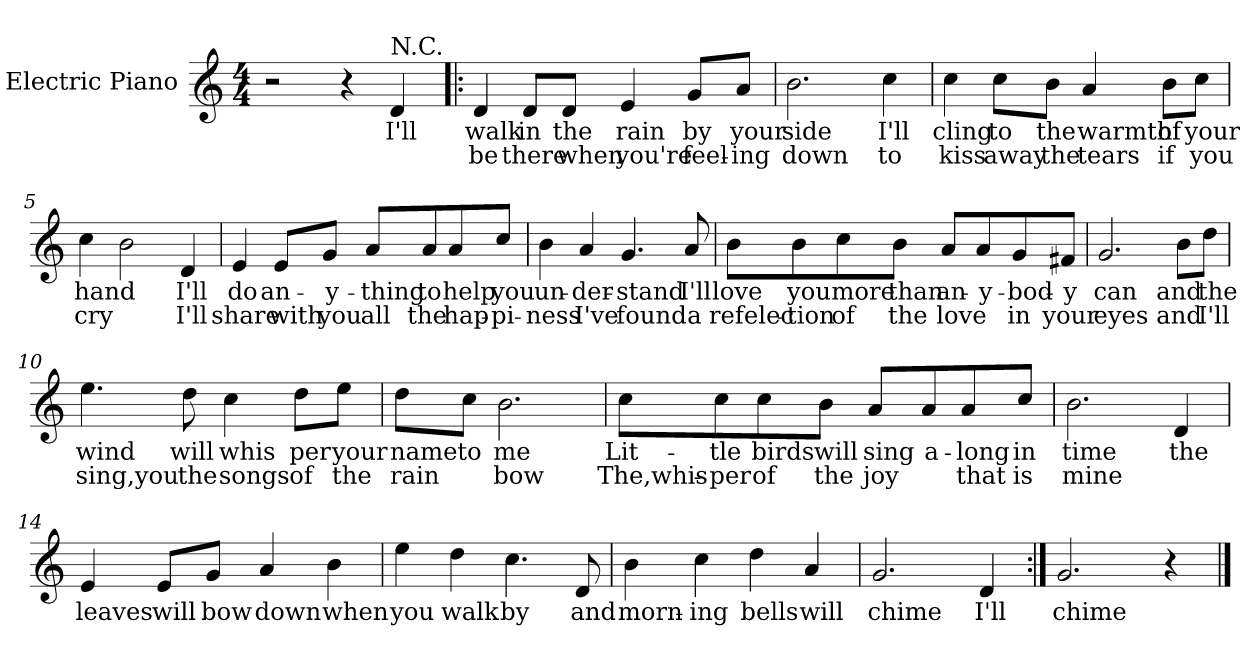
**kern	**text	**text
*part1	*part1	*part1
*staff1	*staff1	*staff1
*I"Electric Piano	*	*
*I'E.Pno	*	*
*clefG2	*	*
*k[]	*	*
*C:	*	*
*M4/4	*	*
=1	=1	=1
2r	.	.
4r	.	.
!LO:TX:a:t=N.C.	!	!
4d/	I'll	.
=2!|:	=2!|:	=2!|:
4d/	walk	be
8d/L	in	there
8d/J	the	when
4e/	rain	you're
8g/L	by	feel-
8a/J	your	-ing
=3	=3	=3
2.b\	side	down
4cc\	I'll	to
!!LO:LB:g=z
=4	=4	=4
4cc\	cling	kiss
8cc\L	to	away
8b\J	the	the
4a/	warmth	tears
8b\L	of	if
8cc\J	your	you
=5	=5	=5
4cc\	hand	cry
2b\	.	.
4d/	I'll	I'll
=6	=6	=6
4e/	do	share
8e/L	an-	with
8g/J	-y-	you
8a/L	thing	all
8a/	to	the
8a/	help	hap-
8cc/J	you	-pi-
!!LO:LB:g=z
=7	=7	=7
4b\	un-	-ness
4a/	-der-	I've
4.g/	-stand	found
8a/	I'll	a
=8	=8	=8
8b\L	love	refelec-
8b\	you	-tion
8cc\	more	of
8b\J	than	the
8a/L	an-	love
8a/	-y-	.
8g/	-bod-	in
8f#X/J	-y	your
=9	=9	=9
2.g/	can	eyes
8b\L	and	and
8dd\J	the	I'll
!!LO:LB:g=z
=10	=10	=10
4.ee\	wind	sing,you
8dd\	will	the
4cc\	whis	songs
8dd\L	per	of
8ee\J	your	the
=11	=11	=11
8dd\L	name	rain
8cc\J	to	.
2.b\	me	bow
!!LO:LB:g=z
=12	=12	=12
8cc\L	Lit-	The,whis-
8cc\	-tle	-per
8cc\	birds	of
8b\J	will	the
8a/L	sing	joy
8a/	a-	.
8a/	-long	that
8cc/J	in	is
=13	=13	=13
2.b\	time	mine
4d/	the	.
=14	=14	=14
4e/	leaves	.
8e/L	will	.
8g/J	bow	.
4a/	down	.
4b\	when	.
!!LO:LB:g=z
=15	=15	=15
4ee\	you	.
4dd\	walk	.
4.cc\	by	.
8d/	and	.
=16	=16	=16
4b\	morn-	.
4cc\	-ing	.
4dd\	bells	.
4a/	will	.
=17	=17	=17
2.g/	chime	.
4d/	I'll	.
=18:|!	=18:|!	=18:|!
2.g/	chime	.
4r	.	.
==	==	==
*-	*-	*-
